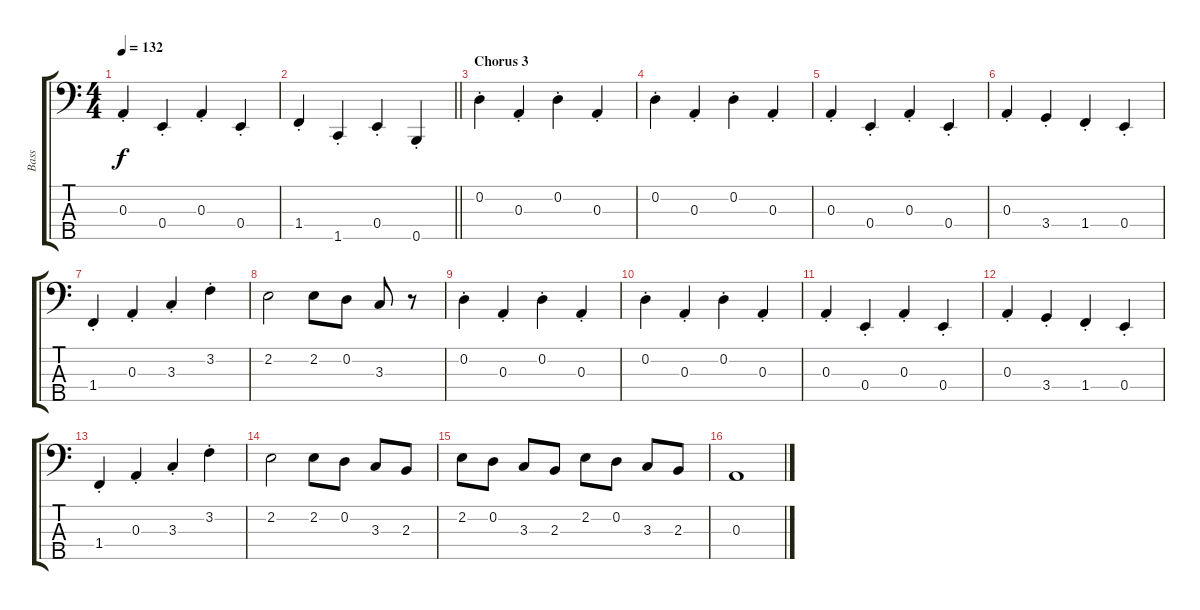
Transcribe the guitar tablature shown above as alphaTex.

\track ("Bass" "Bass") {instrument electricbassfinger}
\staff {score tabs}
\tuning (G2 D2 A1 E1 B0) {hide}
\ts (4 4)
\tempo 132
\clef f4
\ks c
0.3{st}.4{dy f} 0.4{st}.4 0.3{st}.4 0.4{st}.4 |
\barLineRight lightlight
1.4{st}.4 1.5{st}.4 0.4{st}.4 0.5{st}.4 |
\section ("" "Chorus 3")
0.2{st}.4 0.3{st}.4 0.2{st}.4 0.3{st}.4 |
0.2{st}.4 0.3{st}.4 0.2{st}.4 0.3{st}.4 |
0.3{st}.4 0.4{st}.4 0.3{st}.4 0.4{st}.4 |
0.3{st}.4 3.4{st}.4 1.4{st}.4 0.4{st}.4 |
1.4{st}.4 0.3{st}.4 3.3{st}.4 3.2{st}.4 |
2.2.2 2.2.8 0.2.8 3.3.8 r.8 |
0.2{st}.4 0.3{st}.4 0.2{st}.4 0.3{st}.4 |
0.2{st}.4 0.3{st}.4 0.2{st}.4 0.3{st}.4 |
0.3{st}.4 0.4{st}.4 0.3{st}.4 0.4{st}.4 |
0.3{st}.4 3.4{st}.4 1.4{st}.4 0.4{st}.4 |
1.4{st}.4 0.3{st}.4 3.3{st}.4 3.2{st}.4 |
2.2.2 2.2.8 0.2.8 3.3.8 2.3.8 |
2.2.8 0.2.8 3.3.8 2.3.8 2.2.8 0.2.8 3.3.8 2.3.8 |
0.3.1
